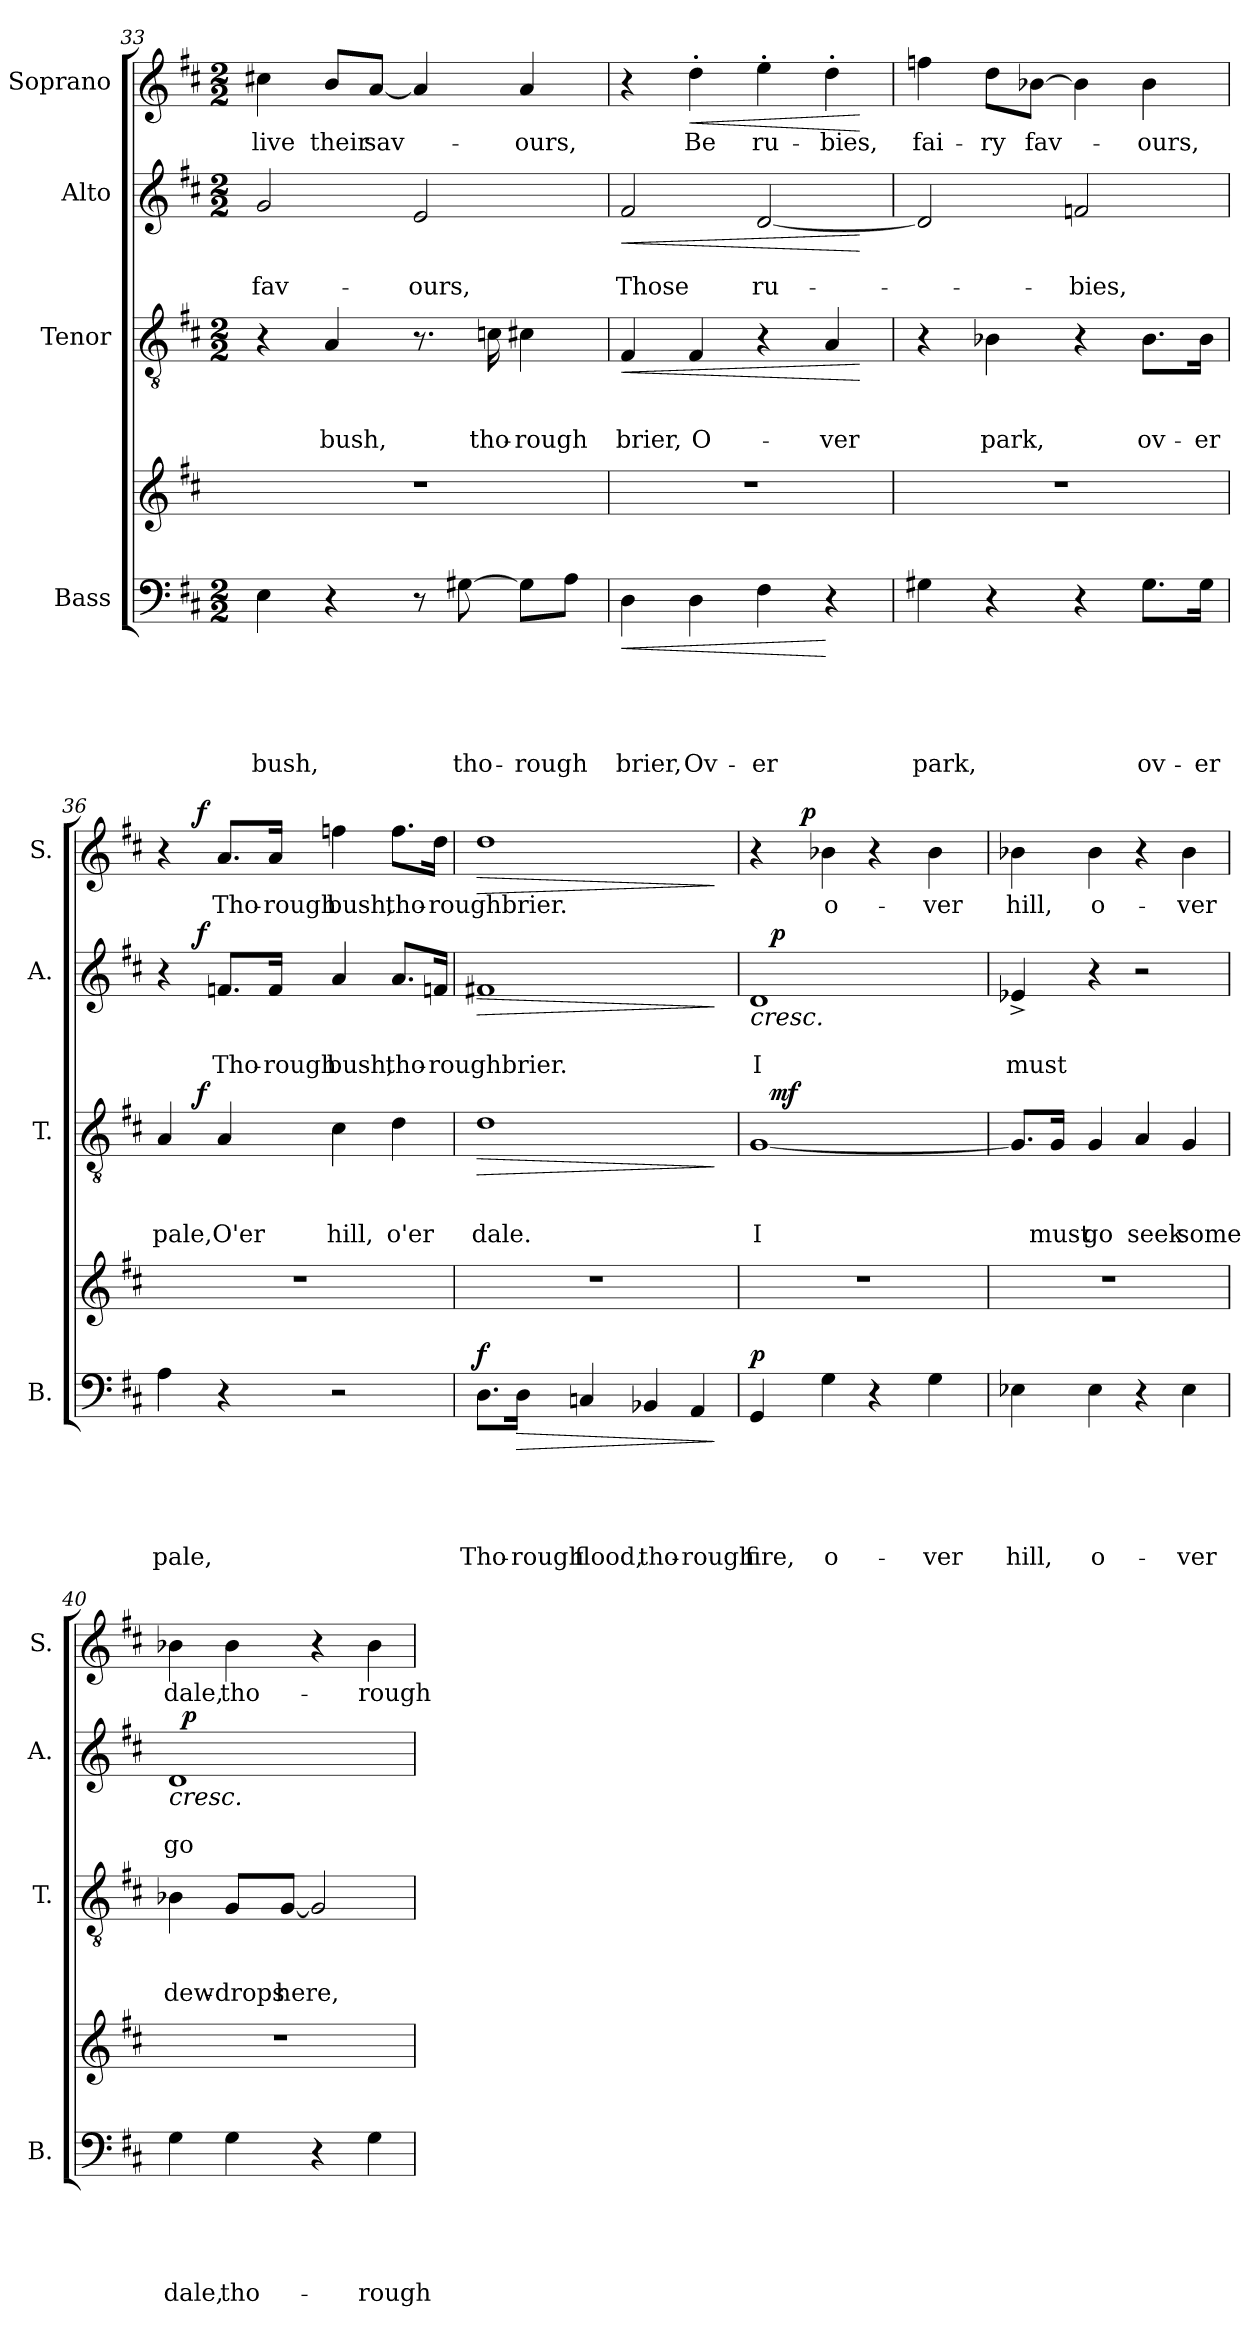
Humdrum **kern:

**kern	**text	**text	**text	**text	**text	**dynam	**kern	**kern	**text	**text	**text	**dynam	**kern	**text	**text	**dynam	**kern	**text	**dynam
*part5	*part5	*part5	*part5	*part5	*part5	*part5	*part4	*part3	*part3	*part3	*part3	*part3	*part2	*part2	*part2	*part2	*part1	*part1	*part1
*staff5	*staff5	*staff5	*staff5	*staff5	*staff5	*staff5	*staff4	*staff3	*staff3	*staff3	*staff3	*staff3	*staff2	*staff2	*staff2	*staff2	*staff1	*staff1	*staff1
*I"Bass	*	*	*	*	*	*	*	*I"Tenor	*	*	*	*	*I"Alto	*	*	*	*I"Soprano	*	*
*I'B.	*	*	*	*	*	*	*	*I'T.	*	*	*	*	*I'A.	*	*	*	*I'S.	*	*
*clefF4	*	*	*	*	*	*	*clefG2	*clefGv2	*	*	*	*	*clefG2	*	*	*	*clefG2	*	*
*k[f#c#]	*	*	*	*	*	*	*k[f#c#]	*k[f#c#]	*	*	*	*	*k[f#c#]	*	*	*	*k[f#c#]	*	*
*D:	*	*	*	*	*	*	*D:	*D:	*	*	*	*	*D:	*	*	*	*D:	*	*
*M2/2	*	*	*	*	*	*	*	*M2/2	*	*	*	*	*M2/2	*	*	*	*M2/2	*	*
=33	=33	=33	=33	=33	=33	=33	=33	=33	=33	=33	=33	=33	=33	=33	=33	=33	=33	=33	=33
!	!	!	!	!	!LO:LY:b	!	!	!	!	!	!	!	!	!	!LO:LY:b	!	!	!LO:LY:b	!
4E\	.	.	.	.	bush,	.	1r	4r	.	.	.	.	2g/	.	fav-	.	4cc#X\	live	.
!	!	!	!	!	!	!	!	!	!	!	!LO:LY:b	!	!	!	!	!	!	!LO:LY:b	!
4r	.	.	.	.	.	.	.	4A/	.	.	bush,	.	.	.	.	.	8b/L	their	.
!	!	!	!	!	!	!	!	!	!	!	!	!	!	!	!	!	!	!LO:LY:b	!
.	.	.	.	.	.	.	.	.	.	.	.	.	.	.	.	.	[<8a/J	sav-	.
!	!	!	!	!	!	!	!	!	!	!	!	!	!	!	!LO:LY:b	!	!	!	!
8r	.	.	.	.	.	.	.	8.r	.	.	.	.	2e/	.	-ours,	.	4a/]	.	.
!	!	!	!	!	!LO:LY:b	!	!	!	!	!	!	!	!	!	!	!	!	!	!
[>8G#X\	.	.	.	.	tho-	.	.	.	.	.	.	.	.	.	.	.	.	.	.
!	!	!	!	!	!	!	!	!	!	!	!LO:LY:b	!	!	!	!	!	!	!	!
.	.	.	.	.	.	.	.	16cn\	.	.	tho-	.	.	.	.	.	.	.	.
!	!	!	!	!	!LO:LY:b	!	!	!	!	!	!LO:LY:b	!	!	!	!	!	!	!LO:LY:b	!
8G#\L]	.	.	.	.	-rough	.	.	4c#X\	.	.	-rough	.	.	.	.	.	4a/	-ours,	.
8A\J	.	.	.	.	.	.	.	.	.	.	.	.	.	.	.	.	.	.	.
!!LO:LB:g=z
=34	=34	=34	=34	=34	=34	=34	=34	=34	=34	=34	=34	=34	=34	=34	=34	=34	=34	=34	=34
!	!	!	!	!	!LO:LY:b	!LO:HP:b	!	!	!	!	!LO:LY:b	!LO:HP:b	!	!	!LO:LY:b	!LO:HP:b	!	!	!
4D\	.	.	.	.	brier,	<	1r	4F#/	.	.	brier,	<	2f#/	.	Those	<	4r	.	.
!	!	!	!	!	!LO:LY:b	!	!	!	!	!	!LO:LY:b	!	!	!	!	!	!	!LO:LY:b	!LO:HP:b
4D\	.	.	.	.	Ov-	.	.	4F#/	.	.	O-	.	.	.	.	.	4dd'>\	Be	<
!	!	!	!	!	!LO:LY:b	!	!	!	!	!	!	!	!	!	!LO:LY:b	!	!	!LO:LY:b	!
4F#\	.	.	.	.	-er	.	.	4r	.	.	.	.	[<2d/	.	ru-	.	4ee'>\	ru-	.
!	!	!	!	!	!	!	!	!	!	!	!LO:LY:b	!	!	!	!	!	!	!LO:LY:b	!
4r	.	.	.	.	.	[	.	4A/	.	.	-ver	.	.	.	.	.	4dd'>\	-bies,	.
.	.	.	.	.	.	.	.	.	.	.	.	[	.	.	.	[	.	.	[
=35	=35	=35	=35	=35	=35	=35	=35	=35	=35	=35	=35	=35	=35	=35	=35	=35	=35	=35	=35
!	!	!	!	!	!LO:LY:b	!	!	!	!	!	!	!	!	!	!	!	!	!LO:LY:b	!
4G#X\	.	.	.	.	park,	.	1r	4r	.	.	.	.	2d/]	.	.	.	4ffn\	fai-	.
!	!	!	!	!	!	!	!	!	!	!	!LO:LY:b	!	!	!	!	!	!	!LO:LY:b	!
4r	.	.	.	.	.	.	.	4B-X\	.	.	park,	.	.	.	.	.	8dd\L	-ry	.
!	!	!	!	!	!	!	!	!	!	!	!	!	!	!	!	!	!	!LO:LY:b	!
.	.	.	.	.	.	.	.	.	.	.	.	.	.	.	.	.	[>8b-X\J	fav-	.
!	!	!	!	!	!	!	!	!	!	!	!	!	!	!	!LO:LY:b	!	!	!	!
4r	.	.	.	.	.	.	.	4r	.	.	.	.	2fn/	.	-bies,	.	4b-\]	.	.
!	!	!	!	!	!LO:LY:b	!	!	!	!	!	!LO:LY:b	!	!	!	!	!	!	!LO:LY:b	!
8.G#\L	.	.	.	.	ov-	.	.	8.B-\L	.	.	ov-	.	.	.	.	.	4b-\	-ours,	.
!	!	!	!	!	!LO:LY:b	!	!	!	!	!	!LO:LY:b	!	!	!	!	!	!	!	!
16G#\Jk	.	.	.	.	-er	.	.	16B-\Jk	.	.	-er	.	.	.	.	.	.	.	.
=36	=36	=36	=36	=36	=36	=36	=36	=36	=36	=36	=36	=36	=36	=36	=36	=36	=36	=36	=36
!	!	!	!	!	!LO:LY:b	!	!	!	!	!	!LO:LY:b	!	!	!	!	!	!	!	!
*	*	*	*	*	*	*	*	*^	*	*	*	*	*^	*	*	*	*^	*	*
4A\	.	.	.	.	pale,	.	1r	4A/	8.ryy	.	.	pale,	.	4r	8.ryy	.	.	.	4r	8.ryy	.	.
!	!	!	!	!	!	!	!	!	!	!	!	!	!LO:DY:a	!	!	!	!	!LO:DY:a	!	!	!	!LO:DY:a
.	.	.	.	.	.	.	.	.	2ryy	.	.	.	f	.	2ryy	.	.	f	.	2ryy	.	f
!	!	!	!	!	!	!	!	!	!	!	!	!LO:LY:b	!	!	!	!	!LO:LY:b	!	!	!	!LO:LY:b	!
4r	.	.	.	.	.	.	.	4A/	.	.	.	O'er	.	8.fn/L	.	.	Tho-	.	8.a/L	.	Tho-	.
!	!	!	!	!	!	!	!	!	!	!	!	!	!	!	!	!	!LO:LY:b	!	!	!	!LO:LY:b	!
.	.	.	.	.	.	.	.	.	.	.	.	.	.	16f/Jk	.	.	-rough	.	16a/Jk	.	-rough	.
!	!	!	!	!	!	!	!	!	!	!	!	!LO:LY:b	!	!	!	!	!LO:LY:b	!	!	!	!LO:LY:b	!
2r	.	.	.	.	.	.	.	4c#\	.	.	.	hill,	.	4a/	.	.	bush,	.	4ffn\	.	bush,	.
.	.	.	.	.	.	.	.	.	4ryy	.	.	.	.	.	4ryy	.	.	.	.	4ryy	.	.
!	!	!	!	!	!	!	!	!	!	!	!	!LO:LY:b	!	!	!	!	!LO:LY:b	!	!	!	!LO:LY:b	!
.	.	.	.	.	.	.	.	4d\	.	.	.	o'er	.	8.a/L	.	.	tho-	.	8.ff\L	.	tho-	.
!	!	!	!	!	!	!	!	!	!	!	!	!	!	!	!	!	!LO:LY:b	!	!	!	!LO:LY:b	!
.	.	.	.	.	.	.	.	.	16ryy	.	.	.	.	16fn/Jk	16ryy	.	-roughbrier.	.	16dd\Jk	16ryy	-roughbrier.	.
=37	=37	=37	=37	=37	=37	=37	=37	=37	=37	=37	=37	=37	=37	=37	=37	=37	=37	=37	=37	=37	=37	=37
!	!	!	!	!	!LO:LY:b	!LO:DY:a	!	!	!	!	!	!LO:LY:b	!LO:HP:b	!	!	!	!	!LO:HP:b	!	!	!	!LO:HP:b
*	*	*	*	*	*	*	*	*v	*v	*	*	*	*	*	*	*	*	*	*v	*v	*	*
*	*	*	*	*	*	*	*	*	*	*	*	*	*v	*v	*	*	*	*	*	*
8.D\L	.	.	.	.	Tho-	f	1r	1d	.	.	dale.	>	1f#X	.	.	>	1dd	.	>
!	!	!	!	!	!LO:LY:b	!LO:HP:b	!	!	!	!	!	!	!	!	!	!	!	!	!
16D\Jk	.	.	.	.	-rough	>	.	.	.	.	.	.	.	.	.	.	.	.	.
!	!	!	!	!	!LO:LY:b	!	!	!	!	!	!	!	!	!	!	!	!	!	!
4Cn/	.	.	.	.	flood,	.	.	.	.	.	.	.	.	.	.	.	.	.	.
!	!	!	!	!	!LO:LY:b	!	!	!	!	!	!	!	!	!	!	!	!	!	!
4BB-X/	.	.	.	.	tho-	.	.	.	.	.	.	.	.	.	.	.	.	.	.
!	!	!	!	!	!LO:LY:b	!	!	!	!	!	!	!	!	!	!	!	!	!	!
4AA/	.	.	.	.	-rough	.	.	.	.	.	.	.	.	.	.	.	.	.	.
.	.	.	.	.	.	]	.	.	.	.	.	]	.	.	.	]	.	.	]
!!LO:LB:g=z
=38	=38	=38	=38	=38	=38	=38	=38	=38	=38	=38	=38	=38	=38	=38	=38	=38	=38	=38	=38
!	!	!	!	!	!LO:LY:b	!LO:DY:a	!	!	!	!	!LO:LY:b:rj	!	!	!	!LO:LY:b:rj	!LO:HP:b	!	!	!
*	*	*	*	*	*	*	*	*^	*	*	*	*	*^	*	*	*	*^	*	*
4GG/	.	.	.	.	fire,	p	1r	[<1G	16ryy	.	.	I	.	1d	16ryy	.	I	<	4r	8.ryy	.	.
!	!	!	!	!	!	!	!	!	!	!	!	!	!LO:DY:a	!	!	!	!	!LO:DY:a	!	!	!	!
.	.	.	.	.	.	.	.	.	2...ryy	.	.	.	mf	.	2...ryy	.	.	p	.	.	.	.
!	!	!	!	!	!	!	!	!	!	!	!	!	!	!	!	!	!	!	!	!	!	!LO:DY:a
.	.	.	.	.	.	.	.	.	.	.	.	.	.	.	.	.	.	.	.	2ryy	.	p
!	!	!	!	!	!LO:LY:b	!	!	!	!	!	!	!	!	!	!	!	!	!	!	!	!LO:LY:b	!
4G\	.	.	.	.	o-	.	.	.	.	.	.	.	.	.	.	.	.	.	4b-X\	.	o-	.
4r	.	.	.	.	.	.	.	.	.	.	.	.	.	.	.	.	.	.	4r	.	.	.
.	.	.	.	.	.	.	.	.	.	.	.	.	.	.	.	.	.	.	.	4ryy	.	.
!	!	!	!	!	!LO:LY:b	!	!	!	!	!	!	!	!	!	!	!	!	!	!	!	!LO:LY:b	!
4G\	.	.	.	.	-ver	.	.	.	.	.	.	.	.	.	.	.	.	.	4b-\	.	-ver	.
.	.	.	.	.	.	.	.	.	.	.	.	.	.	.	.	.	.	.	.	16ryy	.	.
=39	=39	=39	=39	=39	=39	=39	=39	=39	=39	=39	=39	=39	=39	=39	=39	=39	=39	=39	=39	=39	=39	=39
!	!	!	!	!	!LO:LY:b	!	!	!	!	!	!	!	!	!	!	!	!LO:LY:b	!	!	!	!LO:LY:b	!
*	*	*	*	*	*	*	*	*v	*v	*	*	*	*	*	*	*	*	*	*v	*v	*	*
*	*	*	*	*	*	*	*	*	*	*	*	*	*v	*v	*	*	*	*	*	*
4E-X\	.	.	.	.	hill,	.	1r	8.G/L]	.	.	.	.	4e-X^</	.	must	.	4b-X\	hill,	.
!	!	!	!	!	!	!	!	!	!	!	!LO:LY:b	!	!	!	!	!	!	!	!
.	.	.	.	.	.	.	.	16G/Jk	.	.	must	.	.	.	.	.	.	.	.
!	!	!	!	!	!LO:LY:b	!	!	!	!	!	!LO:LY:b	!	!	!	!	!	!	!LO:LY:b	!
4E-\	.	.	.	.	o-	.	.	4G/	.	.	go	.	4r	.	.	[	4b-\	o-	.
!	!	!	!	!	!	!	!	!	!	!	!LO:LY:b	!	!	!	!	!	!	!	!
4r	.	.	.	.	.	.	.	4A/	.	.	seek	.	2r	.	.	.	4r	.	.
!	!	!	!	!	!LO:LY:b	!	!	!	!	!	!LO:LY:b	!	!	!	!	!	!	!LO:LY:b	!
4E-\	.	.	.	.	-ver	.	.	4G/	.	.	some	.	.	.	.	.	4b-\	-ver	.
=40	=40	=40	=40	=40	=40	=40	=40	=40	=40	=40	=40	=40	=40	=40	=40	=40	=40	=40	=40
!	!	!	!	!	!LO:LY:b	!	!	!	!	!	!LO:LY:b	!	!	!	!LO:LY:b	!LO:HP:b	!	!LO:LY:b	!
*	*	*	*	*	*	*	*	*	*	*	*	*	*^	*	*	*	*	*	*
4G\	.	.	.	.	dale,	.	1r	4B-X\	.	.	dew-	.	1d	32ryy	.	go	<	4b-X\	dale,	.
!	!	!	!	!	!	!	!	!	!	!	!	!	!	!	!	!	!LO:DY:a	!	!	!
.	.	.	.	.	.	.	.	.	.	.	.	.	.	2ryy	.	.	p	.	.	.
!	!	!	!	!	!LO:LY:b	!	!	!	!	!	!LO:LY:b:rj	!	!	!	!	!	!	!	!LO:LY:b	!
4G\	.	.	.	.	tho-	.	.	8G/L	.	.	-drops	.	.	.	.	.	.	4b-\	tho-	.
!	!	!	!	!	!	!	!	!	!	!	!LO:LY:b	!	!	!	!	!	!	!	!	!
.	.	.	.	.	.	.	.	[<8G/J	.	.	here,	.	.	.	.	.	.	.	.	.
4r	.	.	.	.	.	.	.	2G/]	.	.	.	.	.	.	.	.	.	4r	.	.
.	.	.	.	.	.	.	.	.	.	.	.	.	.	4...ryy	.	.	.	.	.	.
!	!	!	!	!	!LO:LY:b	!	!	!	!	!	!	!	!	!	!	!	!	!	!LO:LY:b	!
4G\	.	.	.	.	-rough	.	.	.	.	.	.	.	.	.	.	.	.	4b-\	-rough	.
.	.	.	.	.	.	.	.	.	.	.	.	.	.	.	.	.	[	.	.	.
*	*	*	*	*	*	*	*	*	*	*	*	*	*v	*v	*	*	*	*	*	*
=	=	=	=	=	=	=	=	=	=	=	=	=	=	=	=	=	=	=	=
*-	*-	*-	*-	*-	*-	*-	*-	*-	*-	*-	*-	*-	*-	*-	*-	*-	*-	*-	*-
